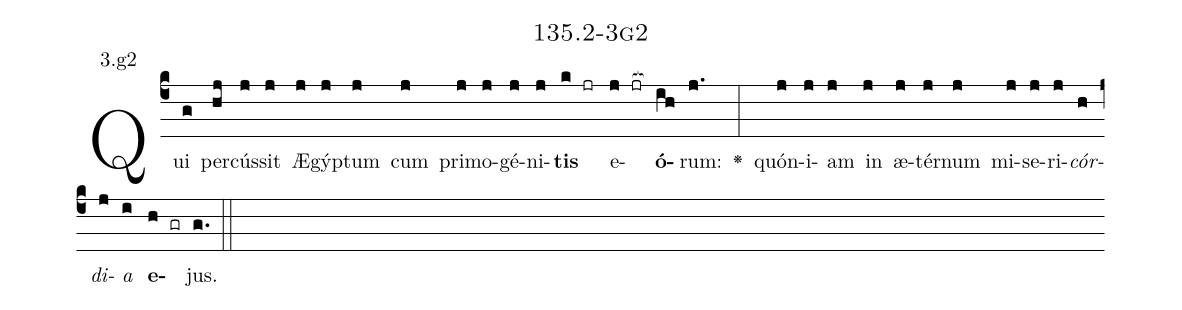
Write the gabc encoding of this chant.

name: 135.2-3g2;
annotation: 3.g2;
%%
(c4)Qui(g) per(hj)cús(j)sit(j) Æ(j)gýp(j)tum(j) cum(j) pri(j)mo(j)gé(j)ni(j)<b>tis</b>(k jr) e(j jr[ocb:1{])<b>ó</b>(ih[ocb:0}])rum:(j.) <v>\greheightstar</v>(:) quón(j)i(j)am(j) in(j) æ(j)tér(j)num(j) mi(j)se(j)ri(j)<i>cór</i>(h)<i>di</i>(j)<i>a</i>(i) <b>e</b>(h gr)jus.(g.) (::)


%E(j) u(h) o(j) u(i) a(h) e.(g.) (::)
